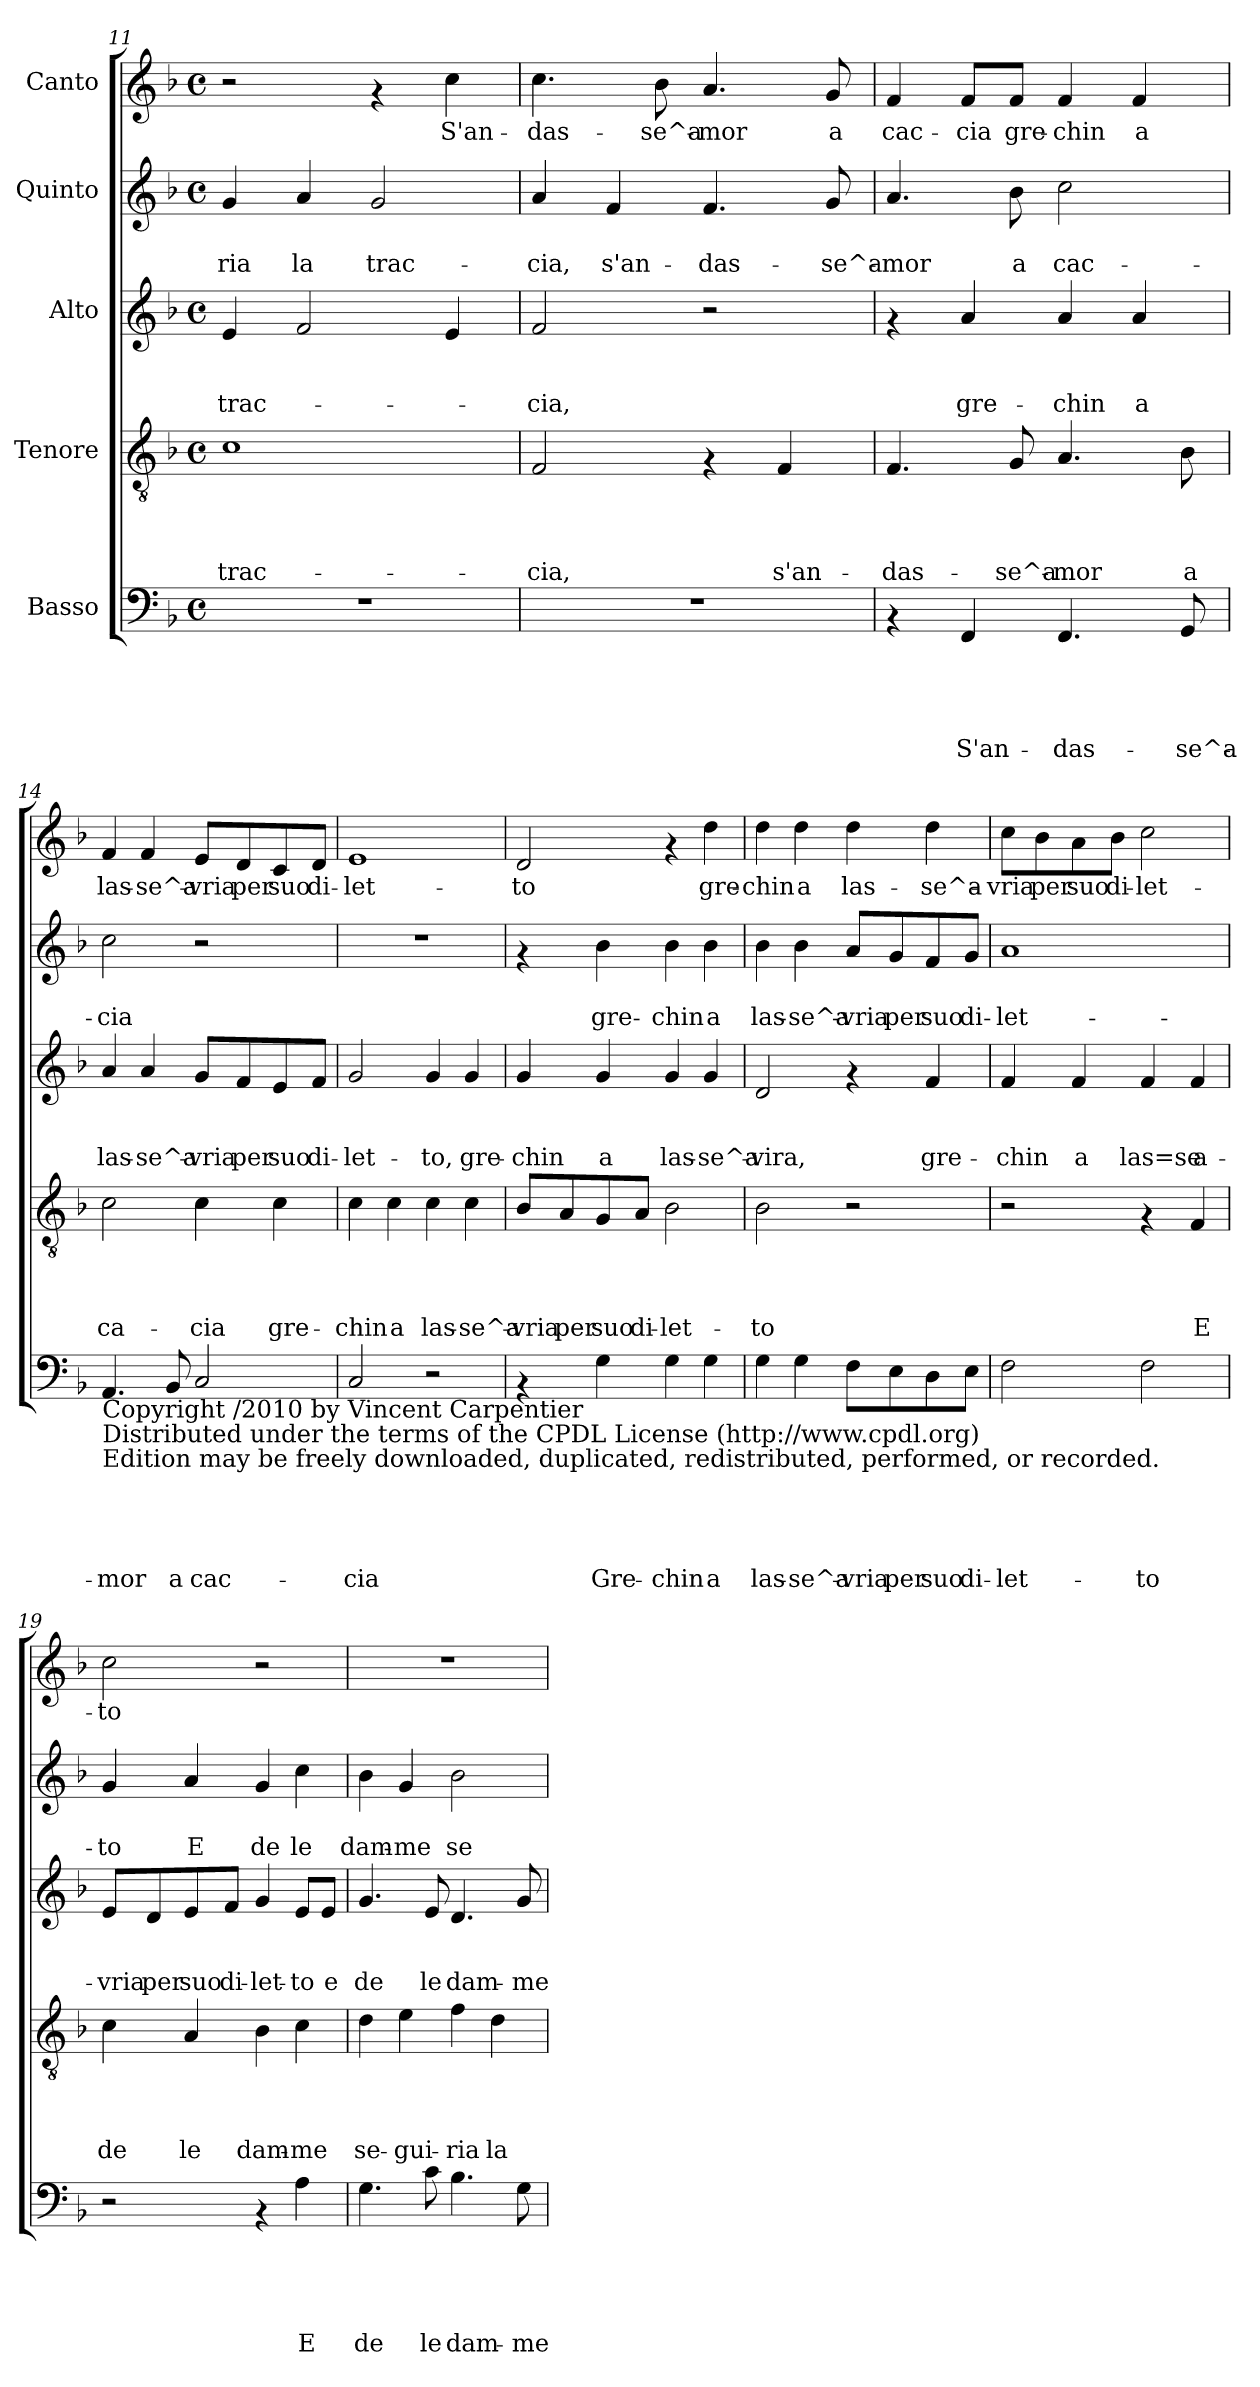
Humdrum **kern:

**kern	**text	**text	**text	**text	**text	**kern	**text	**text	**text	**text	**kern	**text	**text	**text	**kern	**text	**text	**kern	**text
*part5	*part5	*part5	*part5	*part5	*part5	*part4	*part4	*part4	*part4	*part4	*part3	*part3	*part3	*part3	*part2	*part2	*part2	*part1	*part1
*staff5	*staff5	*staff5	*staff5	*staff5	*staff5	*staff4	*staff4	*staff4	*staff4	*staff4	*staff3	*staff3	*staff3	*staff3	*staff2	*staff2	*staff2	*staff1	*staff1
*I"Basso	*	*	*	*	*	*I"Tenore	*	*	*	*	*I"Alto	*	*	*	*I"Quinto	*	*	*I"Canto	*
*clefF4	*	*	*	*	*	*clefGv2	*	*	*	*	*clefG2	*	*	*	*clefG2	*	*	*clefG2	*
*k[b-]	*	*	*	*	*	*k[b-]	*	*	*	*	*k[b-]	*	*	*	*k[b-]	*	*	*k[b-]	*
*F:	*	*	*	*	*	*F:	*	*	*	*	*F:	*	*	*	*F:	*	*	*F:	*
*M4/4	*	*	*	*	*	*M4/4	*	*	*	*	*M4/4	*	*	*	*M4/4	*	*	*M4/4	*
*met(c)	*	*	*	*	*	*met(c)	*	*	*	*	*met(c)	*	*	*	*met(c)	*	*	*met(c)	*
=11	=11	=11	=11	=11	=11	=11	=11	=11	=11	=11	=11	=11	=11	=11	=11	=11	=11	=11	=11
!	!	!	!	!	!	!	!	!	!	!LO:LY:b	!	!	!	!LO:LY:b	!	!	!LO:LY:b	!	!
1r	.	.	.	.	.	1c	.	.	.	trac-	4e/	.	.	trac-	4g/	.	ria	2r	.
!	!	!	!	!	!	!	!	!	!	!	!	!	!	!	!	!	!LO:LY:b	!	!
.	.	.	.	.	.	.	.	.	.	.	2f/	.	.	.	4a/	.	la	.	.
!	!	!	!	!	!	!	!	!	!	!	!	!	!	!	!	!	!LO:LY:b	!	!
.	.	.	.	.	.	.	.	.	.	.	.	.	.	.	2g/	.	trac-	4rf	.
!	!	!	!	!	!	!	!	!	!	!	!	!	!	!	!	!	!	!	!LO:LY:b
.	.	.	.	.	.	.	.	.	.	.	4e/	.	.	.	.	.	.	4cc\	S'an-
=12	=12	=12	=12	=12	=12	=12	=12	=12	=12	=12	=12	=12	=12	=12	=12	=12	=12	=12	=12
!	!	!	!	!	!	!	!	!	!	!LO:LY:b	!	!	!	!LO:LY:b	!	!	!LO:LY:b	!	!LO:LY:b
1r	.	.	.	.	.	2F/	.	.	.	-cia,	2f/	.	.	-cia,	4a/	.	-cia,	4.cc\	-das-
!	!	!	!	!	!	!	!	!	!	!	!	!	!	!	!	!	!LO:LY:b	!	!
.	.	.	.	.	.	.	.	.	.	.	.	.	.	.	4f/	.	s'an-	.	.
!	!	!	!	!	!	!	!	!	!	!	!	!	!	!	!	!	!	!	!LO:LY:b
.	.	.	.	.	.	.	.	.	.	.	.	.	.	.	.	.	.	8b-\	-se^a-
!	!	!	!	!	!	!	!	!	!	!	!	!	!	!	!	!	!LO:LY:b	!	!LO:LY:b
.	.	.	.	.	.	4rF	.	.	.	.	2r	.	.	.	4.f/	.	-das-	4.a/	-mor
!	!	!	!	!	!	!	!	!	!	!LO:LY:b	!	!	!	!	!	!	!	!	!
.	.	.	.	.	.	4F/	.	.	.	s'an-	.	.	.	.	.	.	.	.	.
!	!	!	!	!	!	!	!	!	!	!	!	!	!	!	!	!	!LO:LY:b	!	!LO:LY:b
.	.	.	.	.	.	.	.	.	.	.	.	.	.	.	8g/	.	-se^a-	8g/	a
=13	=13	=13	=13	=13	=13	=13	=13	=13	=13	=13	=13	=13	=13	=13	=13	=13	=13	=13	=13
!	!	!	!	!	!	!	!	!	!	!LO:LY:b	!	!	!	!	!	!	!LO:LY:b	!	!LO:LY:b
4rAA	.	.	.	.	.	4.F/	.	.	.	-das-	4rf	.	.	.	4.a/	.	-mor	4f/	cac-
!	!	!	!	!	!LO:LY:b	!	!	!	!	!	!	!	!	!LO:LY:b	!	!	!	!	!LO:LY:b
4FF/	.	.	.	.	S'an-	.	.	.	.	.	4a/	.	.	gre-	.	.	.	8f/L	-cia
!	!	!	!	!	!	!	!	!	!	!LO:LY:b	!	!	!	!	!	!	!LO:LY:b	!	!LO:LY:b
.	.	.	.	.	.	8G/	.	.	.	-se^a-	.	.	.	.	8b-\	.	a	8f/J	gre-
!	!	!	!	!	!LO:LY:b	!	!	!	!	!LO:LY:b	!	!	!	!LO:LY:b	!	!	!LO:LY:b	!	!LO:LY:b
4.FF/	.	.	.	.	-das-	4.A/	.	.	.	-mor	4a/	.	.	-chin	2cc\	.	cac-	4f/	-chin
!	!	!	!	!	!	!	!	!	!	!	!	!	!	!LO:LY:b	!	!	!	!	!LO:LY:b
.	.	.	.	.	.	.	.	.	.	.	4a/	.	.	a	.	.	.	4f/	a
!	!	!	!	!	!LO:LY:b	!	!	!	!	!LO:LY:b	!	!	!	!	!	!	!	!	!
8GG/	.	.	.	.	-se^a-	8B-\	.	.	.	a	.	.	.	.	.	.	.	.	.
!!LO:PB:g=z
=14	=14	=14	=14	=14	=14	=14	=14	=14	=14	=14	=14	=14	=14	=14	=14	=14	=14	=14	=14
!LO:TX:b:t=Copyright /2010 by Vincent Carpentier	!	!	!	!	!	!	!	!	!	!	!	!	!	!	!	!	!	!	!
!LO:TX:b:t=Distributed under the terms of the CPDL License (http&colon;//www.cpdl.org)	!	!	!	!	!	!	!	!	!	!	!	!	!	!	!	!	!	!	!
!LO:TX:b:t=Edition may be freely downloaded, duplicated, redistributed, performed, or recorded.	!	!	!	!	!	!	!	!	!	!	!	!	!	!	!	!	!	!	!
!	!	!	!	!	!LO:LY:b	!	!	!	!	!LO:LY:b	!	!	!	!LO:LY:b	!	!	!LO:LY:b	!	!LO:LY:b
4.AA/	.	.	.	.	-mor	2c\	.	.	.	ca-	4a/	.	.	las-	2cc\	.	-cia	4f/	las-
!	!	!	!	!	!	!	!	!	!	!	!	!	!	!LO:LY:b	!	!	!	!	!LO:LY:b
.	.	.	.	.	.	.	.	.	.	.	4a/	.	.	-se^a-	.	.	.	4f/	-se^a-
!	!	!	!	!	!LO:LY:b	!	!	!	!	!	!	!	!	!	!	!	!	!	!
8BB-/	.	.	.	.	a	.	.	.	.	.	.	.	.	.	.	.	.	.	.
!	!	!	!	!	!LO:LY:b	!	!	!	!	!LO:LY:b	!	!	!	!LO:LY:b	!	!	!	!	!LO:LY:b
2C/	.	.	.	.	cac-	4c\	.	.	.	-cia	8g/L	.	.	-vria	2r	.	.	8e/L	-vria
!	!	!	!	!	!	!	!	!	!	!	!	!	!	!LO:LY:b	!	!	!	!	!LO:LY:b
.	.	.	.	.	.	.	.	.	.	.	8f/	.	.	per	.	.	.	8d/	per
!	!	!	!	!	!	!	!	!	!	!LO:LY:b	!	!	!	!LO:LY:b	!	!	!	!	!LO:LY:b
.	.	.	.	.	.	4c\	.	.	.	gre-	8e/	.	.	suo	.	.	.	8c/	suo
!	!	!	!	!	!	!	!	!	!	!	!	!	!	!LO:LY:b	!	!	!	!	!LO:LY:b
.	.	.	.	.	.	.	.	.	.	.	8f/J	.	.	di-	.	.	.	8d/J	di-
=15	=15	=15	=15	=15	=15	=15	=15	=15	=15	=15	=15	=15	=15	=15	=15	=15	=15	=15	=15
!	!	!	!	!	!LO:LY:b	!	!	!	!	!LO:LY:b	!	!	!	!LO:LY:b	!	!	!	!	!LO:LY:b
2C/	.	.	.	.	-cia	4c\	.	.	.	-chin	2g/	.	.	-let-	1r	.	.	1e	-let-
!	!	!	!	!	!	!	!	!	!	!LO:LY:b	!	!	!	!	!	!	!	!	!
.	.	.	.	.	.	4c\	.	.	.	a	.	.	.	.	.	.	.	.	.
!	!	!	!	!	!	!	!	!	!	!LO:LY:b	!	!	!	!LO:LY:b	!	!	!	!	!
2r	.	.	.	.	.	4c\	.	.	.	las-	4g/	.	.	-to,	.	.	.	.	.
!	!	!	!	!	!	!	!	!	!	!LO:LY:b	!	!	!	!LO:LY:b	!	!	!	!	!
.	.	.	.	.	.	4c\	.	.	.	-se^a-	4g/	.	.	gre-	.	.	.	.	.
=16	=16	=16	=16	=16	=16	=16	=16	=16	=16	=16	=16	=16	=16	=16	=16	=16	=16	=16	=16
!	!	!	!	!	!	!	!	!	!	!LO:LY:b	!	!	!	!LO:LY:b	!	!	!	!	!LO:LY:b
4rAA	.	.	.	.	.	8B-/L	.	.	.	-vria	4g/	.	.	-chin	4rf	.	.	2d/	-to
!	!	!	!	!	!	!	!	!	!	!LO:LY:b	!	!	!	!	!	!	!	!	!
.	.	.	.	.	.	8A/	.	.	.	per	.	.	.	.	.	.	.	.	.
!	!	!	!	!	!LO:LY:b	!	!	!	!	!LO:LY:b	!	!	!	!LO:LY:b	!	!	!LO:LY:b	!	!
4G\	.	.	.	.	Gre-	8G/	.	.	.	suo	4g/	.	.	a	4b-\	.	gre-	.	.
!	!	!	!	!	!	!	!	!	!	!LO:LY:b	!	!	!	!	!	!	!	!	!
.	.	.	.	.	.	8A/J	.	.	.	di-	.	.	.	.	.	.	.	.	.
!	!	!	!	!	!LO:LY:b	!	!	!	!	!LO:LY:b	!	!	!	!LO:LY:b	!	!	!LO:LY:b	!	!
4G\	.	.	.	.	-chin	2B-\	.	.	.	-let-	4g/	.	.	las-	4b-\	.	-chin	4rf	.
!	!	!	!	!	!LO:LY:b	!	!	!	!	!	!	!	!	!LO:LY:b	!	!	!LO:LY:b	!	!LO:LY:b
4G\	.	.	.	.	a	.	.	.	.	.	4g/	.	.	-se^a-	4b-\	.	a	4dd\	gre-
=17	=17	=17	=17	=17	=17	=17	=17	=17	=17	=17	=17	=17	=17	=17	=17	=17	=17	=17	=17
!	!	!	!	!	!LO:LY:b	!	!	!	!	!LO:LY:b	!	!	!	!LO:LY:b	!	!	!LO:LY:b	!	!LO:LY:b
4G\	.	.	.	.	las-	2B-\	.	.	.	-to	2d/	.	.	-vira,	4b-\	.	las-	4dd\	-chin
!	!	!	!	!	!LO:LY:b	!	!	!	!	!	!	!	!	!	!	!	!LO:LY:b	!	!LO:LY:b
4G\	.	.	.	.	-se^a-	.	.	.	.	.	.	.	.	.	4b-\	.	-se^a-	4dd\	a
!	!	!	!	!	!LO:LY:b	!	!	!	!	!	!	!	!	!	!	!	!LO:LY:b	!	!LO:LY:b
8F\L	.	.	.	.	-vria	2r	.	.	.	.	4rf	.	.	.	8a/L	.	-vria	4dd\	las-
!	!	!	!	!	!LO:LY:b	!	!	!	!	!	!	!	!	!	!	!	!LO:LY:b	!	!
8E\	.	.	.	.	per	.	.	.	.	.	.	.	.	.	8g/	.	per	.	.
!	!	!	!	!	!LO:LY:b	!	!	!	!	!	!	!	!	!LO:LY:b	!	!	!LO:LY:b	!	!LO:LY:b
8D\	.	.	.	.	suo	.	.	.	.	.	4f/	.	.	gre-	8f/	.	suo	4dd\	-se^a-
!	!	!	!	!	!LO:LY:b	!	!	!	!	!	!	!	!	!	!	!	!LO:LY:b	!	!
8E\J	.	.	.	.	di-	.	.	.	.	.	.	.	.	.	8g/J	.	di-	.	.
!!LO:LB:g=z
=18	=18	=18	=18	=18	=18	=18	=18	=18	=18	=18	=18	=18	=18	=18	=18	=18	=18	=18	=18
!	!	!	!	!	!LO:LY:b	!	!	!	!	!	!	!	!	!LO:LY:b	!	!	!LO:LY:b	!	!LO:LY:b
2F\	.	.	.	.	-let-	2r	.	.	.	.	4f/	.	.	-chin	1a	.	-let-	8cc\L	-vria
!	!	!	!	!	!	!	!	!	!	!	!	!	!	!	!	!	!	!	!LO:LY:b
.	.	.	.	.	.	.	.	.	.	.	.	.	.	.	.	.	.	8b-\	per
!	!	!	!	!	!	!	!	!	!	!	!	!	!	!LO:LY:b	!	!	!	!	!LO:LY:b
.	.	.	.	.	.	.	.	.	.	.	4f/	.	.	a	.	.	.	8a\	suo
!	!	!	!	!	!	!	!	!	!	!	!	!	!	!	!	!	!	!	!LO:LY:b
.	.	.	.	.	.	.	.	.	.	.	.	.	.	.	.	.	.	8b-\J	di-
!	!	!	!	!	!LO:LY:b	!	!	!	!	!	!	!	!	!LO:LY:b	!	!	!	!	!LO:LY:b
2F\	.	.	.	.	-to	4rF	.	.	.	.	4f/	.	.	las=se	.	.	.	2cc\	-let-
!	!	!	!	!	!	!	!	!	!	!LO:LY:b	!	!	!	!LO:LY:b	!	!	!	!	!
.	.	.	.	.	.	4F/	.	.	.	E	4f/	.	.	a-	.	.	.	.	.
=19	=19	=19	=19	=19	=19	=19	=19	=19	=19	=19	=19	=19	=19	=19	=19	=19	=19	=19	=19
!	!	!	!	!	!	!	!	!	!	!LO:LY:b	!	!	!	!LO:LY:b	!	!	!LO:LY:b	!	!LO:LY:b
2r	.	.	.	.	.	4c\	.	.	.	de	8e/L	.	.	-vria	4g/	.	-to	2cc\	-to
!	!	!	!	!	!	!	!	!	!	!	!	!	!	!LO:LY:b	!	!	!	!	!
.	.	.	.	.	.	.	.	.	.	.	8d/	.	.	per	.	.	.	.	.
!	!	!	!	!	!	!	!	!	!	!LO:LY:b	!	!	!	!LO:LY:b	!	!	!LO:LY:b	!	!
.	.	.	.	.	.	4A/	.	.	.	le	8e/	.	.	suo	4a/	.	E	.	.
!	!	!	!	!	!	!	!	!	!	!	!	!	!	!LO:LY:b	!	!	!	!	!
.	.	.	.	.	.	.	.	.	.	.	8f/J	.	.	di-	.	.	.	.	.
!	!	!	!	!	!	!	!	!	!	!LO:LY:b	!	!	!	!LO:LY:b	!	!	!LO:LY:b	!	!
4rAA	.	.	.	.	.	4B-\	.	.	.	dam-	4g/	.	.	-let-	4g/	.	de	2r	.
!	!	!	!	!	!LO:LY:b	!	!	!	!	!LO:LY:b	!	!	!	!LO:LY:b	!	!	!LO:LY:b	!	!
4A\	.	.	.	.	E	4c\	.	.	.	-me	8e/L	.	.	-to	4cc\	.	le	.	.
!	!	!	!	!	!	!	!	!	!	!	!	!	!	!LO:LY:b	!	!	!	!	!
.	.	.	.	.	.	.	.	.	.	.	8e/J	.	.	e	.	.	.	.	.
=20	=20	=20	=20	=20	=20	=20	=20	=20	=20	=20	=20	=20	=20	=20	=20	=20	=20	=20	=20
!	!	!	!	!	!LO:LY:b	!	!	!	!	!LO:LY:b	!	!	!	!LO:LY:b	!	!	!LO:LY:b	!	!
4.G\	.	.	.	.	de	4d\	.	.	.	se-	4.g/	.	.	de	4b-\	.	dam-	1r	.
!	!	!	!	!	!	!	!	!	!	!LO:LY:b	!	!	!	!	!	!	!LO:LY:b	!	!
.	.	.	.	.	.	4e\	.	.	.	-gui-	.	.	.	.	4g/	.	-me	.	.
!	!	!	!	!	!LO:LY:b	!	!	!	!	!	!	!	!	!LO:LY:b	!	!	!	!	!
8c\	.	.	.	.	le	.	.	.	.	.	8e/	.	.	le	.	.	.	.	.
!	!	!	!	!	!LO:LY:b	!	!	!	!	!LO:LY:b	!	!	!	!LO:LY:b	!	!	!LO:LY:b	!	!
4.B-\	.	.	.	.	dam-	4f\	.	.	.	-ria	4.d/	.	.	dam-	2b-\	.	se-	.	.
!	!	!	!	!	!	!	!	!	!	!LO:LY:b	!	!	!	!	!	!	!	!	!
.	.	.	.	.	.	4d\	.	.	.	la	.	.	.	.	.	.	.	.	.
!	!	!	!	!	!LO:LY:b	!	!	!	!	!	!	!	!	!LO:LY:b	!	!	!	!	!
8G\	.	.	.	.	-me	.	.	.	.	.	8g/	.	.	-me	.	.	.	.	.
=	=	=	=	=	=	=	=	=	=	=	=	=	=	=	=	=	=	=	=
*-	*-	*-	*-	*-	*-	*-	*-	*-	*-	*-	*-	*-	*-	*-	*-	*-	*-	*-	*-
